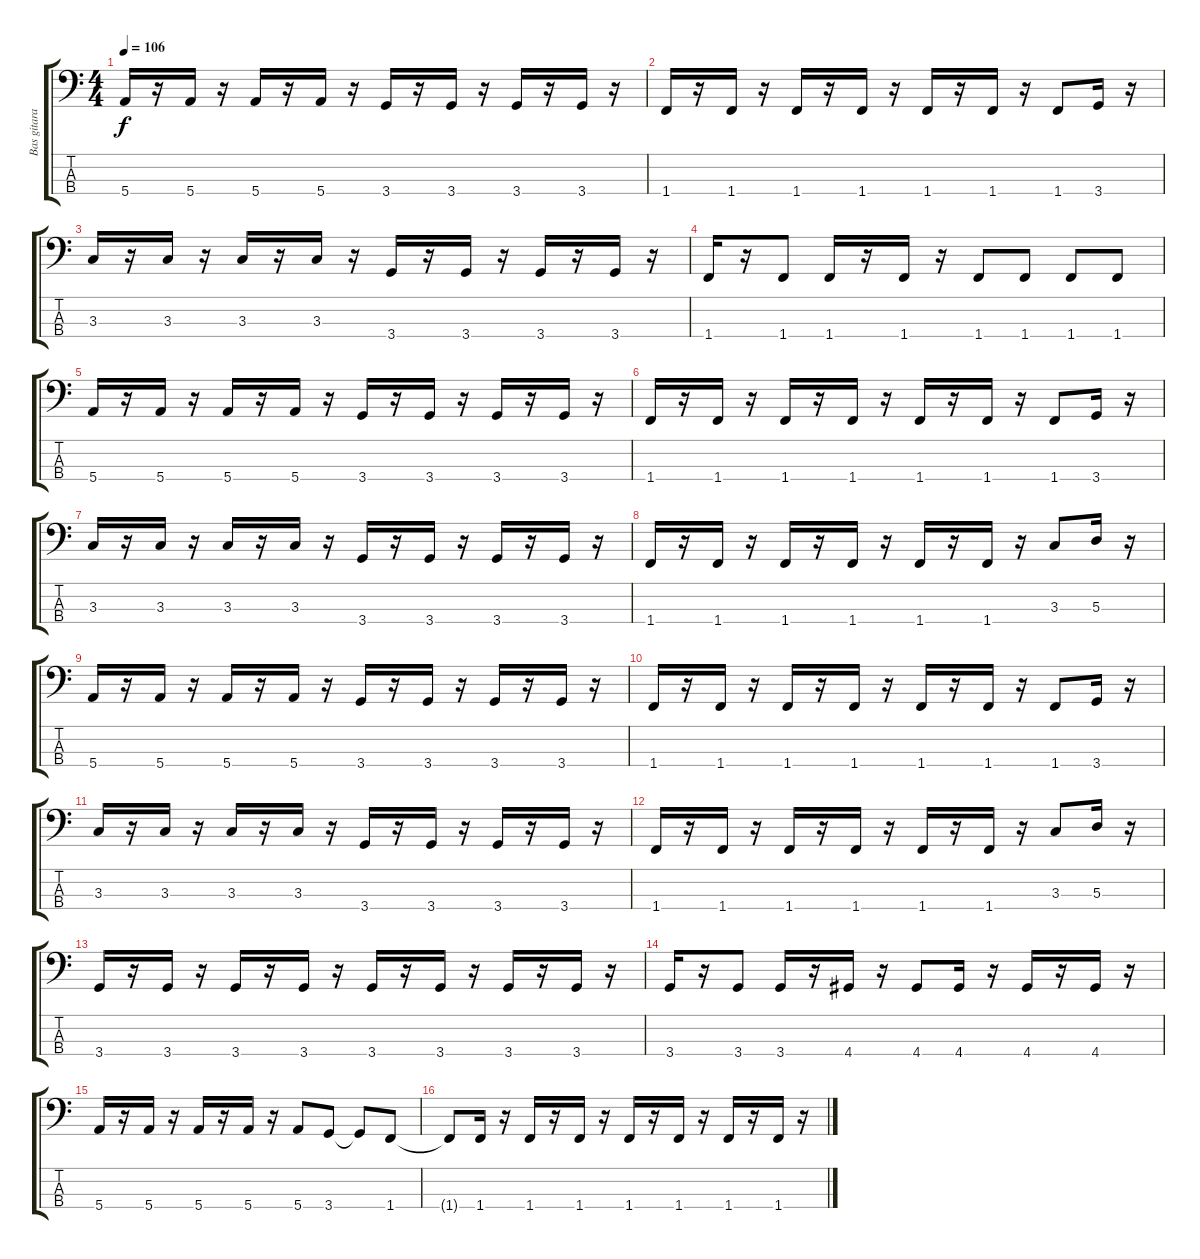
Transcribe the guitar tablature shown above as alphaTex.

\track ("Bas gitara" "Bas gitara") {instrument electricbassfinger}
\staff {score tabs}
\tuning (G2 D2 A1 E1) {hide}
\ts (4 4)
\tempo 106
\clef f4
\ks c
5.4.16{dy f} r.16 5.4.16 r.16 5.4.16 r.16 5.4.16 r.16 3.4.16 r.16 3.4.16 r.16 3.4.16 r.16 3.4.16 r.16 |
1.4.16 r.16 1.4.16 r.16 1.4.16 r.16 1.4.16 r.16 1.4.16 r.16 1.4.16 r.16 1.4.8 3.4.16 r.16 |
3.3.16 r.16 3.3.16 r.16 3.3.16 r.16 3.3.16 r.16 3.4.16 r.16 3.4.16 r.16 3.4.16 r.16 3.4.16 r.16 |
1.4.16 r.16 1.4.8 1.4.16 r.16 1.4.16 r.16 1.4.8 1.4.8 1.4.8 1.4.8 |
5.4.16 r.16 5.4.16 r.16 5.4.16 r.16 5.4.16 r.16 3.4.16 r.16 3.4.16 r.16 3.4.16 r.16 3.4.16 r.16 |
1.4.16 r.16 1.4.16 r.16 1.4.16 r.16 1.4.16 r.16 1.4.16 r.16 1.4.16 r.16 1.4.8 3.4.16 r.16 |
3.3.16 r.16 3.3.16 r.16 3.3.16 r.16 3.3.16 r.16 3.4.16 r.16 3.4.16 r.16 3.4.16 r.16 3.4.16 r.16 |
1.4.16 r.16 1.4.16 r.16 1.4.16 r.16 1.4.16 r.16 1.4.16 r.16 1.4.16 r.16 3.3.8 5.3.16 r.16 |
5.4.16 r.16 5.4.16 r.16 5.4.16 r.16 5.4.16 r.16 3.4.16 r.16 3.4.16 r.16 3.4.16 r.16 3.4.16 r.16 |
1.4.16 r.16 1.4.16 r.16 1.4.16 r.16 1.4.16 r.16 1.4.16 r.16 1.4.16 r.16 1.4.8 3.4.16 r.16 |
3.3.16 r.16 3.3.16 r.16 3.3.16 r.16 3.3.16 r.16 3.4.16 r.16 3.4.16 r.16 3.4.16 r.16 3.4.16 r.16 |
1.4.16 r.16 1.4.16 r.16 1.4.16 r.16 1.4.16 r.16 1.4.16 r.16 1.4.16 r.16 3.3.8 5.3.16 r.16 |
3.4.16 r.16 3.4.16 r.16 3.4.16 r.16 3.4.16 r.16 3.4.16 r.16 3.4.16 r.16 3.4.16 r.16 3.4.16 r.16 |
3.4.16 r.16 3.4.8 3.4.16 r.16 4.4.16 r.16 4.4.8 4.4.16 r.16 4.4.16 r.16 4.4.16 r.16 |
5.4.16 r.16 5.4.16 r.16 5.4.16 r.16 5.4.16 r.16 5.4.8 3.4.8 3.4{t}.8 1.4.8 |
1.4{t}.8 1.4.16 r.16 1.4.16 r.16 1.4.16 r.16 1.4.16 r.16 1.4.16 r.16 1.4.16 r.16 1.4.16 r.16
